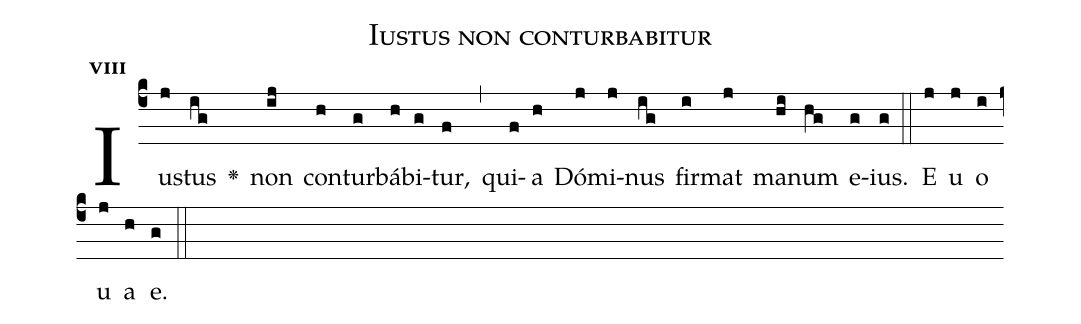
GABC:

name:Iustus non conturbabitur;
office-part:Antiphona;
mode:8;
%%
initial-style: 1;
name: Iustus non conturbabitur;
book: CAO 3551;
occasion: Psalterium Hebdomada IV Feria VI;
office-part: Officium Lectionis Ant 3;
user-notes: ;
commentary: ;
annotation: 8g;
centering-scheme: english;
fontsize: 12;
font: OFLSortsMillGoudy;
height: 11;
width: 4.5;
%%
(c4)Iu(j)stus(ig) <v>\greheightstar</v>() non(ij) con(h)tur(g)bá(h)bi(g)tur,(f) (,) qui(f)a(h) Dó(j)mi(j)nus(ig) fir(i)mat(j) ma(hi)num(hg) e(g)ius.(g) (::)
E(j) u(j) o(i) u(j) a(h) e.(g) (::)
